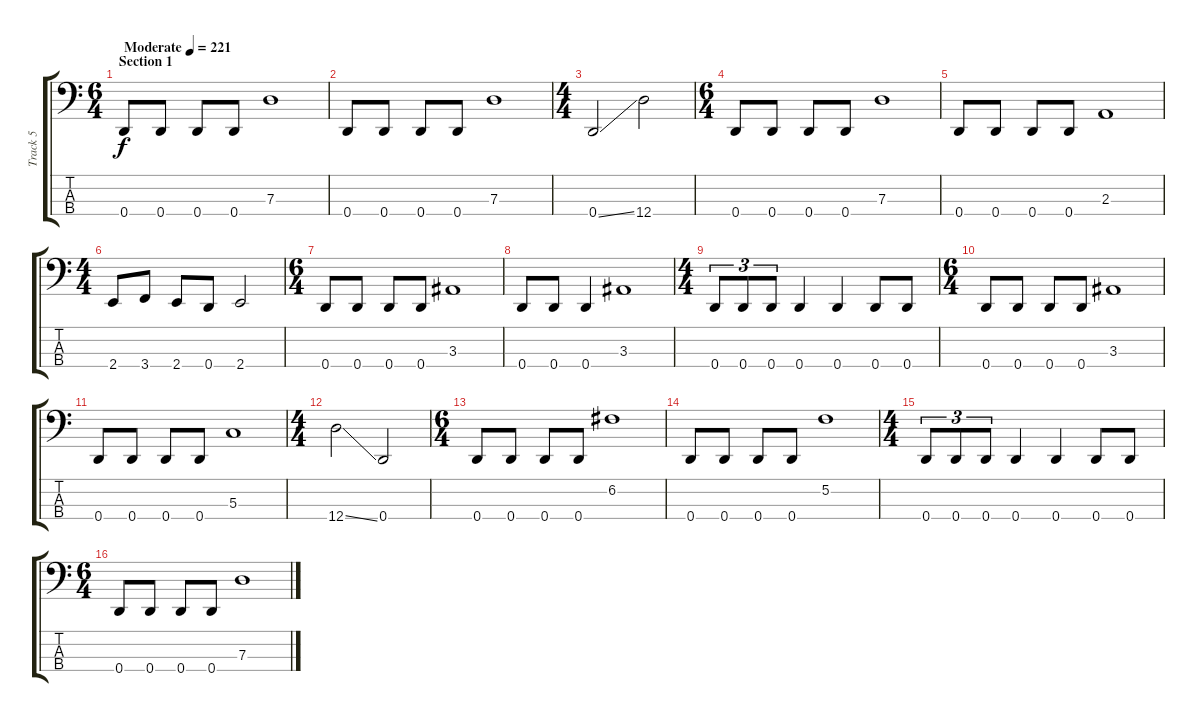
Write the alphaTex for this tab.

\track ("Track 5" "Track 5") {instrument electricbassfinger}
\staff {score tabs}
\tuning (F2 C2 G1 D1) {hide}
\ts (6 4)
\section ("" "Section 1")
\tempo (221 "Moderate")
\clef f4
\ks c
0.4.8{dy f instrument electricbassfinger} 0.4.8 0.4.8 0.4.8 7.3.1 |
0.4.8 0.4.8 0.4.8 0.4.8 7.3.1 |
\ts (4 4)
0.4{ss}.2 12.4.2 |
\ts (6 4)
0.4.8 0.4.8 0.4.8 0.4.8 7.3.1 |
0.4.8 0.4.8 0.4.8 0.4.8 2.3.1 |
\ts (4 4)
2.4.8 3.4.8 2.4.8 0.4.8 2.4.2 |
\ts (6 4)
0.4.8 0.4.8 0.4.8 0.4.8 3.3.1 |
0.4.8 0.4.8 0.4.4 3.3.1 |
\ts (4 4)
0.4.8{tu (3 2)} 0.4.8{tu (3 2)} 0.4.8{tu (3 2)} 0.4.4 0.4.4 0.4.8 0.4.8 |
\ts (6 4)
0.4.8 0.4.8 0.4.8 0.4.8 3.3.1 |
0.4.8 0.4.8 0.4.8 0.4.8 5.3.1 |
\ts (4 4)
12.4{ss}.2 0.4.2 |
\ts (6 4)
0.4.8 0.4.8 0.4.8 0.4.8 6.2.1 |
0.4.8 0.4.8 0.4.8 0.4.8 5.2.1 |
\ts (4 4)
0.4.8{tu (3 2)} 0.4.8{tu (3 2)} 0.4.8{tu (3 2)} 0.4.4 0.4.4 0.4.8 0.4.8 |
\ts (6 4)
0.4.8 0.4.8 0.4.8 0.4.8 7.3.1
